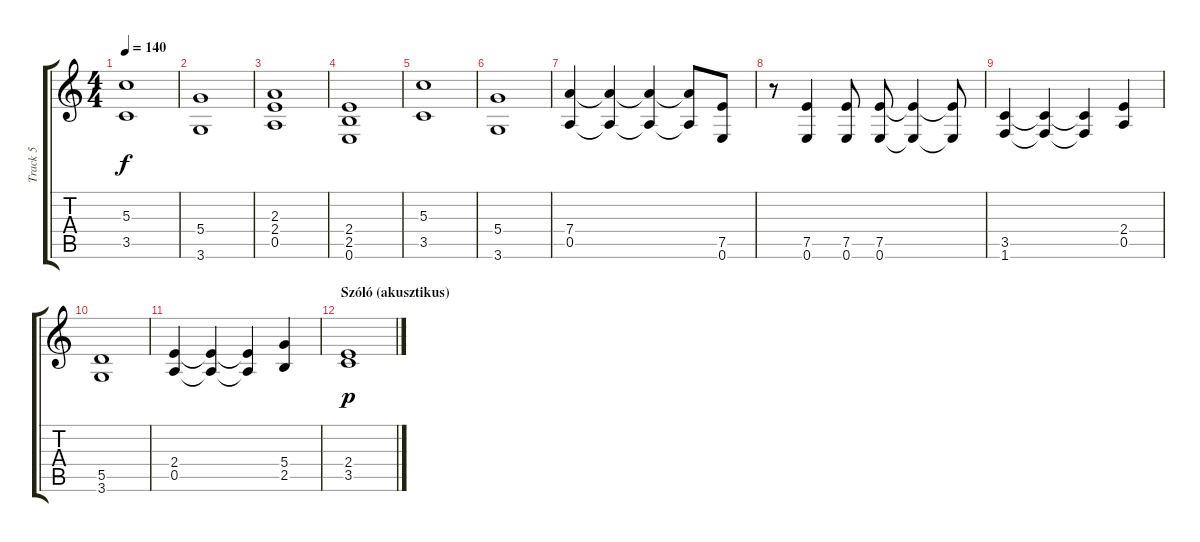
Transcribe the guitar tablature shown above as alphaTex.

\track ("Track 5" "Track 5") {instrument distortionguitar}
\staff {score tabs}
\tuning (E4 B3 G3 D3 A2 E2) {hide}
\ts (4 4)
\tempo 140
\clef g2
\ks c
(5.3 3.5).1{dy f} |
(5.4 3.6).1 |
(2.3 2.4 0.5).1 |
(2.4 2.5 0.6).1 |
(5.3 3.5).1 |
(5.4 3.6).1 |
(7.4 0.5).4 (7.4{t} 0.5{t}).4 (7.4{t} 0.5{t}).4 (7.4{t} 0.5{t}).8 (7.5 0.6).8 |
r.8 (7.5 0.6).4 (7.5 0.6).8 (7.5 0.6).8 (7.5{t} 0.6{t}).4 (7.5{t} 0.6{t}).8 |
(3.5 1.6).4 (3.5{t} 1.6{t}).4 (3.5{t} 1.6{t}).4 (2.4 0.5).4 |
(5.5 3.6).1 |
(2.4 0.5).4 (2.4{t} 0.5{t}).4 (2.4{t} 0.5{t}).4 (5.4 2.5).4 |
\section ("" "Szóló (akusztikus)")
(2.4 3.5).1{dy p}
